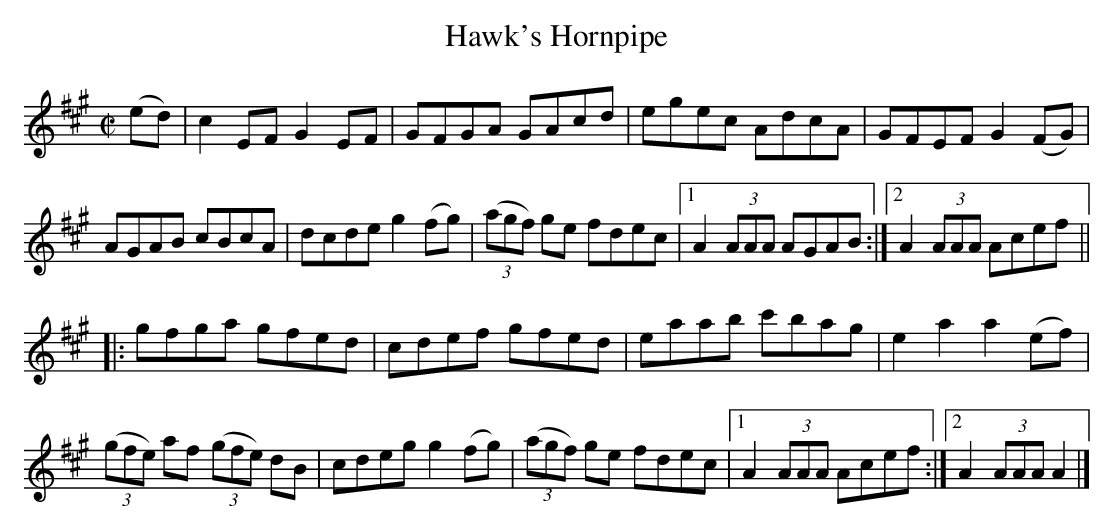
X:1
T: Hawk's Hornpipe
M: C|
L: 1/8
K: A
   (ed) | c2 EF G2 EF | GFGA  GAcd   |      egec  AdcA | GFEF G2 (FG) |
          AGAB  cBcA  | dcde g2 (fg) | ((3agf) ge fdec |1 A2 (3AAA AGAB :|2 A2 (3AAA Acef ||
|: gfga gfed | cdef gfed | eaab c'bag | e2 a2 a2 (ef) |
((3gfe) af ((3gfe) dB|cdeg g2 (fg)|((3agf) ge fdec|1 A2 (3AAA Acef:|2A2 (3AAA A2|]
